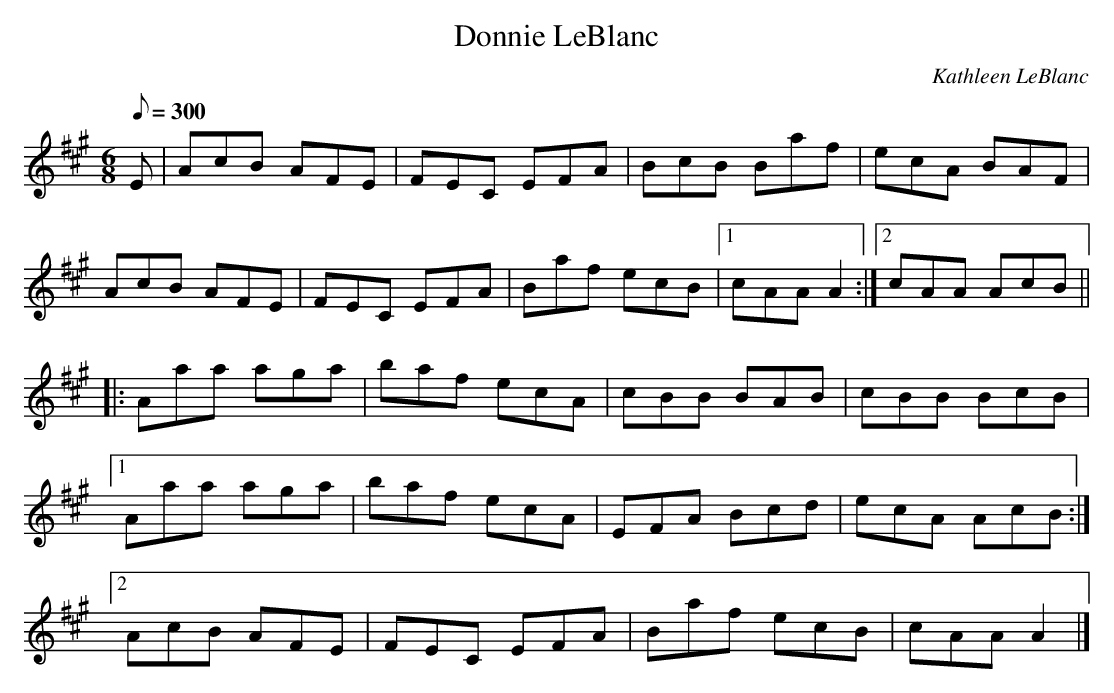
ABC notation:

X:1
T:Donnie LeBlanc
C:Kathleen LeBlanc
L:1/8
M:6/8
Q:300
K:A
E|AcB AFE|FEC EFA|BcB Baf|ecA BAF|
AcB AFE|FEC EFA|Baf ecB|[1cAA A2:|[2cAA AcB||
|:Aaa aga|baf ecA|cBB BAB|cBB BcB|
[1Aaa aga|baf ecA|EFA Bcd|ecA AcB:|
[2AcB AFE|FEC EFA|Baf ecB|cAA A2|]
